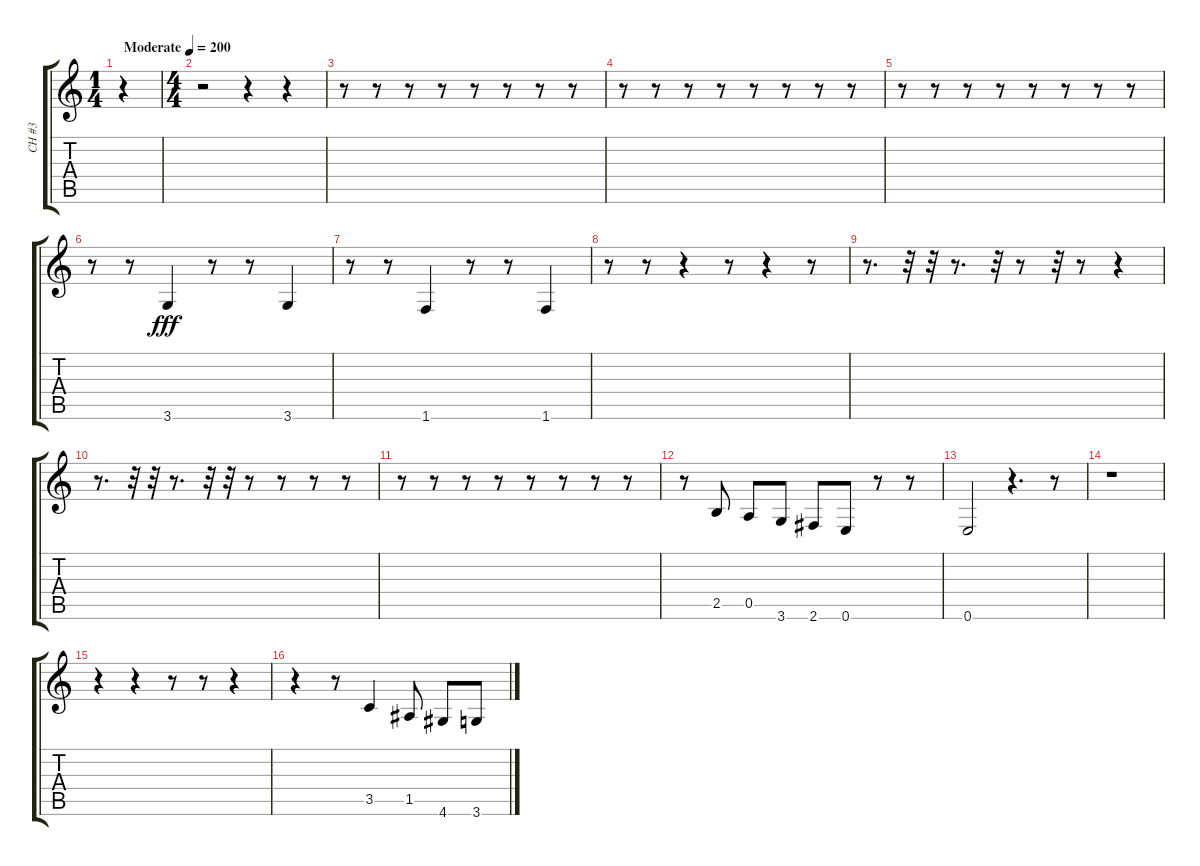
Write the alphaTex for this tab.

\track ("CH #3" "CH #3") {instrument electricbassfinger}
\staff {score tabs}
\tuning (E4 B3 G3 D3 A2 E2) {hide}
\ts (1 4)
\tempo (200 "Moderate")
\clef g2
\ks c
r.4{dy fff instrument electricbassfinger} |
\ts (4 4)
r.2{balance 8} r.4 r.4 |
r.8 r.8 r.8 r.8 r.8 r.8 r.8 r.8 |
r.8 r.8 r.8 r.8 r.8 r.8 r.8 r.8 |
r.8 r.8 r.8 r.8 r.8 r.8 r.8 r.8 |
r.8 r.8 3.6.4 r.8 r.8 3.6.4 |
r.8 r.8 1.6.4 r.8 r.8 1.6.4 |
r.8 r.8 r.4 r.8 r.4 r.8 |
r.8{d} r.32 r.32 r.8{d} r.32 r.8 r.32 r.8 r.4 |
r.8{d} r.32 r.32 r.8{d} r.32 r.32 r.8 r.8 r.8 r.8 |
r.8 r.8 r.8 r.8 r.8 r.8 r.8 r.8 |
r.8 2.5.8 0.5.8 3.6.8 2.6.8 0.6.8 r.8 r.8 |
0.6.2 r.4{d} r.8 |
r.1 |
r.4 r.4 r.8 r.8 r.4 |
r.4 r.8 3.5.4 1.5.8 4.6.8 3.6.8
